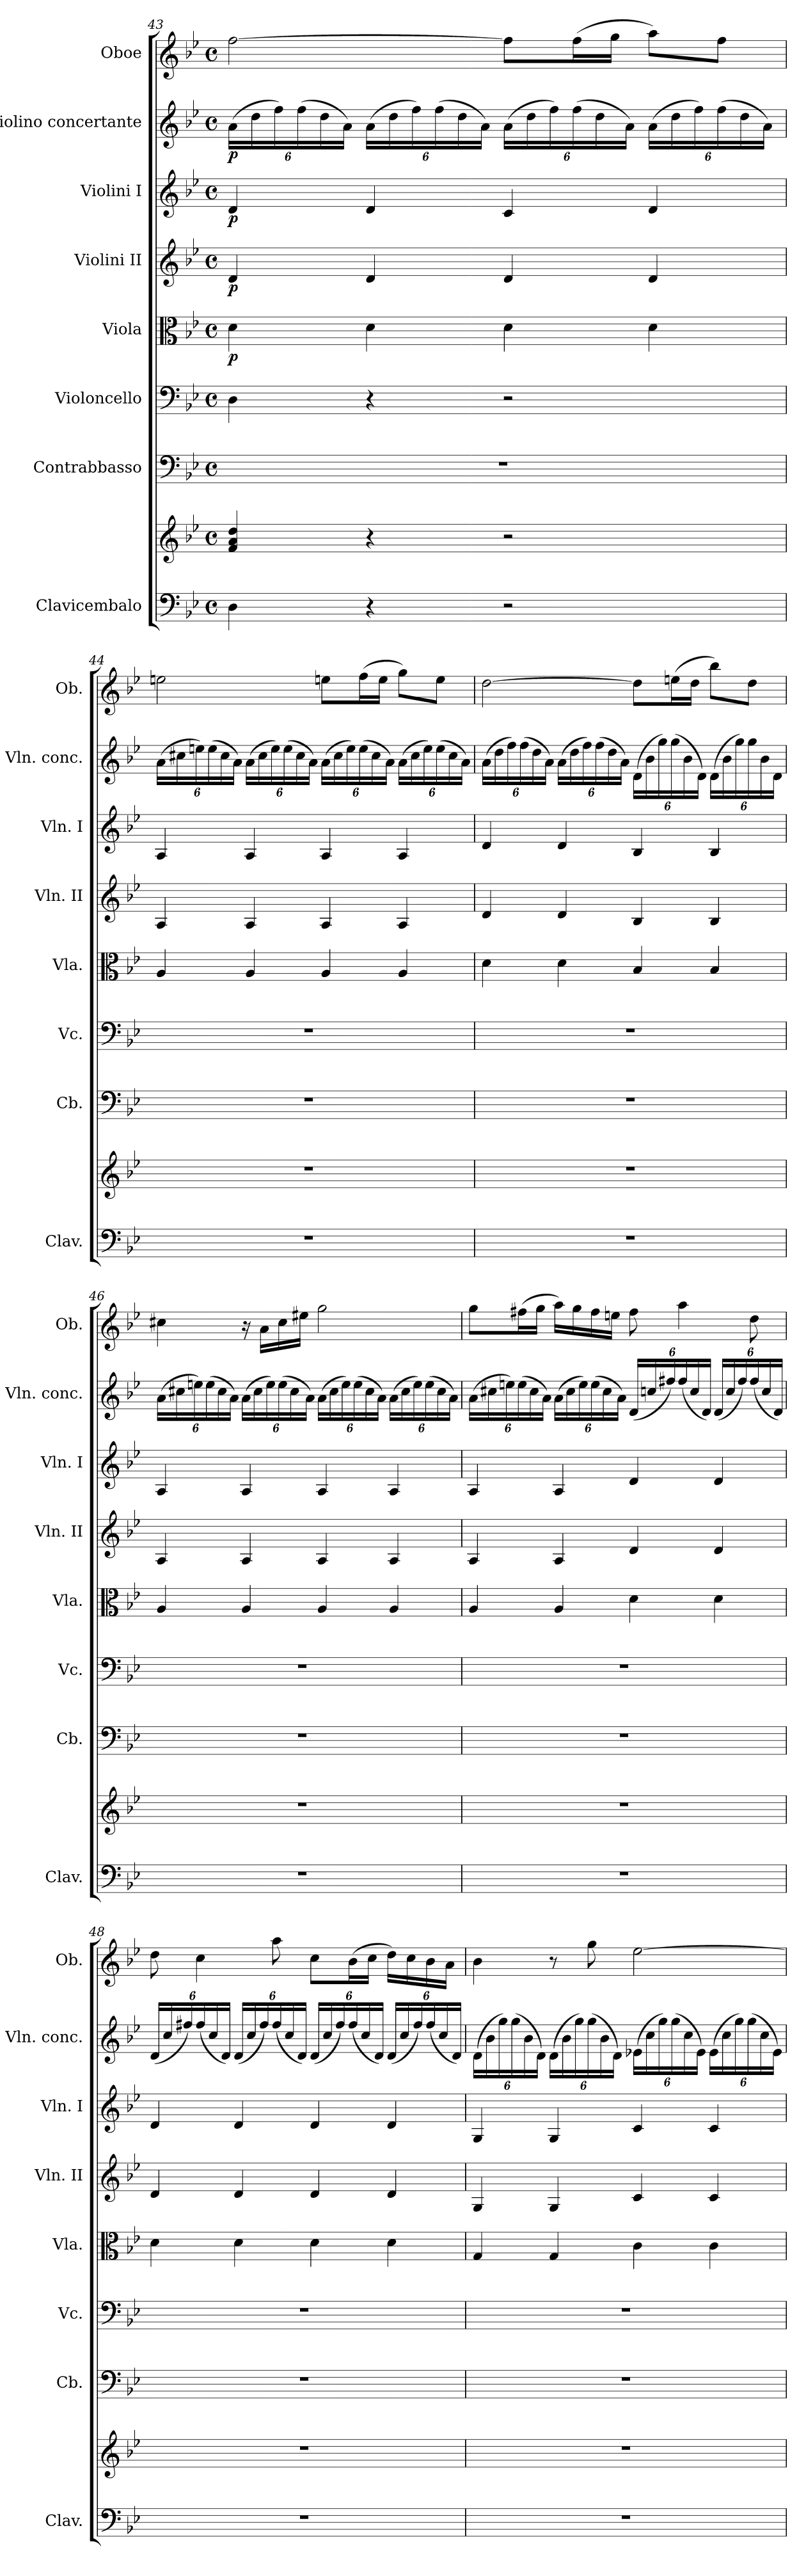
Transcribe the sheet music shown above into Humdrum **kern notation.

**kern	**kern	**kern	**kern	**kern	**dynam	**kern	**dynam	**kern	**dynam	**kern	**dynam	**kern
*part8	*part8	*part7	*part6	*part5	*part5	*part4	*part4	*part3	*part3	*part2	*part2	*part1
*staff9	*staff8	*staff7	*staff6	*staff5	*staff5	*staff4	*staff4	*staff3	*staff3	*staff2	*staff2	*staff1
*I"Clavicembalo	*	*I"Contrabbasso	*I"Violoncello	*I"Viola	*	*I"Violini II	*	*I"Violini I	*	*I"Violino concertante	*	*I"Oboe
*I'Clav.	*	*I'Cb.	*I'Vc.	*I'Vla.	*	*I'Vln. II	*	*I'Vln. I	*	*I'Vln. conc.	*	*I'Ob.
*clefF4	*clefG2	*clefF4	*clefF4	*clefC3	*	*clefG2	*	*clefG2	*	*clefG2	*	*clefG2
*	*	*ITrd7c12	*	*	*	*	*	*	*	*	*	*
*k[b-e-]	*k[b-e-]	*k[b-e-]	*k[b-e-]	*k[b-e-]	*	*k[b-e-]	*	*k[b-e-]	*	*k[b-e-]	*	*k[b-e-]
*M4/4	*M4/4	*M4/4	*M4/4	*M4/4	*	*M4/4	*	*M4/4	*	*M4/4	*	*M4/4
*met(c)	*met(c)	*met(c)	*met(c)	*met(c)	*	*met(c)	*	*met(c)	*	*met(c)	*	*met(c)
*	*	*	*	*	*	*	*	*	*	*Xbrackettup	*	*
=43	=43	=43	=43	=43	=43	=43	=43	=43	=43	=43	=43	=43
!	!	!	!	!	!LO:DY:b	!	!LO:DY:b	!	!LO:DY:b	!	!LO:DY:b	!
4D\	4f/ 4a/ 4dd/	1r	4D\	4d\	p	4d/	p	4d/	p	(>24a\LL	p	[2ff\
.	.	.	.	.	.	.	.	.	.	24dd\	.	.
.	.	.	.	.	.	.	.	.	.	24ff\)	.	.
.	.	.	.	.	.	.	.	.	.	(>24ff\	.	.
.	.	.	.	.	.	.	.	.	.	24dd\	.	.
.	.	.	.	.	.	.	.	.	.	24a\JJ)	.	.
4r	4r	.	4r	4d\	.	4d/	.	4d/	.	(>24a\LL	.	.
.	.	.	.	.	.	.	.	.	.	24dd\	.	.
.	.	.	.	.	.	.	.	.	.	24ff\)	.	.
.	.	.	.	.	.	.	.	.	.	(>24ff\	.	.
.	.	.	.	.	.	.	.	.	.	24dd\	.	.
.	.	.	.	.	.	.	.	.	.	24a\JJ)	.	.
2r	2r	.	2r	4d\	.	4d/	.	4c/	.	(>24a\LL	.	8ff\L]
.	.	.	.	.	.	.	.	.	.	24dd\	.	.
.	.	.	.	.	.	.	.	.	.	24ff\)	.	.
.	.	.	.	.	.	.	.	.	.	(>24ff\	.	(>16ff\L
.	.	.	.	.	.	.	.	.	.	24dd\	.	.
.	.	.	.	.	.	.	.	.	.	.	.	16gg\JJ
.	.	.	.	.	.	.	.	.	.	24a\JJ)	.	.
.	.	.	.	4d\	.	4d/	.	4d/	.	(>24a\LL	.	8aa\L)
.	.	.	.	.	.	.	.	.	.	24dd\	.	.
.	.	.	.	.	.	.	.	.	.	24ff\)	.	.
.	.	.	.	.	.	.	.	.	.	(>24ff\	.	8ff\J
.	.	.	.	.	.	.	.	.	.	24dd\	.	.
.	.	.	.	.	.	.	.	.	.	24a\JJ)	.	.
!!LO:PB:g=z
=44	=44	=44	=44	=44	=44	=44	=44	=44	=44	=44	=44	=44
1r	1r	1r	1r	4A/	.	4A/	.	4A/	.	(>24a\LL	.	2een\
.	.	.	.	.	.	.	.	.	.	24cc#X\	.	.
.	.	.	.	.	.	.	.	.	.	24een\)	.	.
.	.	.	.	.	.	.	.	.	.	(>24ee\	.	.
.	.	.	.	.	.	.	.	.	.	24cc#\	.	.
.	.	.	.	.	.	.	.	.	.	24a\JJ)	.	.
.	.	.	.	4A/	.	4A/	.	4A/	.	(>24a\LL	.	.
.	.	.	.	.	.	.	.	.	.	24cc#\	.	.
.	.	.	.	.	.	.	.	.	.	24ee\)	.	.
.	.	.	.	.	.	.	.	.	.	(>24ee\	.	.
.	.	.	.	.	.	.	.	.	.	24cc#\	.	.
.	.	.	.	.	.	.	.	.	.	24a\JJ)	.	.
.	.	.	.	4A/	.	4A/	.	4A/	.	(>24a\LL	.	8een\L
.	.	.	.	.	.	.	.	.	.	24cc#\	.	.
.	.	.	.	.	.	.	.	.	.	24ee\)	.	.
.	.	.	.	.	.	.	.	.	.	(>24ee\	.	(>16ff\L
.	.	.	.	.	.	.	.	.	.	24cc#\	.	.
.	.	.	.	.	.	.	.	.	.	.	.	16ee\JJ
.	.	.	.	.	.	.	.	.	.	24a\JJ)	.	.
.	.	.	.	4A/	.	4A/	.	4A/	.	(>24a\LL	.	8gg\L)
.	.	.	.	.	.	.	.	.	.	24cc#\	.	.
.	.	.	.	.	.	.	.	.	.	24ee\)	.	.
.	.	.	.	.	.	.	.	.	.	(>24ee\	.	8ee\J
.	.	.	.	.	.	.	.	.	.	24cc#\	.	.
.	.	.	.	.	.	.	.	.	.	24a\JJ)	.	.
=45	=45	=45	=45	=45	=45	=45	=45	=45	=45	=45	=45	=45
1r	1r	1r	1r	4d\	.	4d/	.	4d/	.	(>24a\LL	.	[2dd\
.	.	.	.	.	.	.	.	.	.	24dd\	.	.
.	.	.	.	.	.	.	.	.	.	24ff\)	.	.
.	.	.	.	.	.	.	.	.	.	(>24ff\	.	.
.	.	.	.	.	.	.	.	.	.	24dd\	.	.
.	.	.	.	.	.	.	.	.	.	24a\JJ)	.	.
.	.	.	.	4d\	.	4d/	.	4d/	.	(>24a\LL	.	.
.	.	.	.	.	.	.	.	.	.	24dd\	.	.
.	.	.	.	.	.	.	.	.	.	24ff\)	.	.
.	.	.	.	.	.	.	.	.	.	(>24ff\	.	.
.	.	.	.	.	.	.	.	.	.	24dd\	.	.
.	.	.	.	.	.	.	.	.	.	24a\JJ)	.	.
.	.	.	.	4B-/	.	4B-/	.	4B-/	.	(>24d\LL	.	8dd\L]
.	.	.	.	.	.	.	.	.	.	24b-\	.	.
.	.	.	.	.	.	.	.	.	.	24gg\)	.	.
.	.	.	.	.	.	.	.	.	.	(>24gg\	.	(>16een\L
.	.	.	.	.	.	.	.	.	.	24b-\	.	.
.	.	.	.	.	.	.	.	.	.	.	.	16dd\JJ
.	.	.	.	.	.	.	.	.	.	24d\JJ)	.	.
.	.	.	.	4B-/	.	4B-/	.	4B-/	.	(>24d\LL	.	8bb-\L)
.	.	.	.	.	.	.	.	.	.	24b-\	.	.
.	.	.	.	.	.	.	.	.	.	24gg\)	.	.
.	.	.	.	.	.	.	.	.	.	24gg\	.	8dd\J
.	.	.	.	.	.	.	.	.	.	24b-\	.	.
.	.	.	.	.	.	.	.	.	.	24d\JJ	.	.
!!LO:PB:g=z
=46	=46	=46	=46	=46	=46	=46	=46	=46	=46	=46	=46	=46
1r	1r	1r	1r	4A/	.	4A/	.	4A/	.	(>24a\LL	.	4cc#X\
.	.	.	.	.	.	.	.	.	.	24cc#X\	.	.
.	.	.	.	.	.	.	.	.	.	24een\)	.	.
.	.	.	.	.	.	.	.	.	.	(>24ee\	.	.
.	.	.	.	.	.	.	.	.	.	24cc#\	.	.
.	.	.	.	.	.	.	.	.	.	24a\JJ)	.	.
.	.	.	.	4A/	.	4A/	.	4A/	.	(>24a\LL	.	16r
.	.	.	.	.	.	.	.	.	.	24cc#\	.	.
.	.	.	.	.	.	.	.	.	.	.	.	16a\LL
.	.	.	.	.	.	.	.	.	.	24ee\)	.	.
.	.	.	.	.	.	.	.	.	.	(>24ee\	.	16cc#\
.	.	.	.	.	.	.	.	.	.	24cc#\	.	.
.	.	.	.	.	.	.	.	.	.	.	.	16ee#X\JJ
.	.	.	.	.	.	.	.	.	.	24a\JJ)	.	.
.	.	.	.	4A/	.	4A/	.	4A/	.	(>24a\LL	.	2gg\
.	.	.	.	.	.	.	.	.	.	24cc#\	.	.
.	.	.	.	.	.	.	.	.	.	24ee\)	.	.
.	.	.	.	.	.	.	.	.	.	(>24ee\	.	.
.	.	.	.	.	.	.	.	.	.	24cc#\	.	.
.	.	.	.	.	.	.	.	.	.	24a\JJ)	.	.
.	.	.	.	4A/	.	4A/	.	4A/	.	(>24a\LL	.	.
.	.	.	.	.	.	.	.	.	.	24cc#\	.	.
.	.	.	.	.	.	.	.	.	.	24ee\)	.	.
.	.	.	.	.	.	.	.	.	.	(>24ee\	.	.
.	.	.	.	.	.	.	.	.	.	24cc#\	.	.
.	.	.	.	.	.	.	.	.	.	24a\JJ)	.	.
!!LO:PB:g=z
=47	=47	=47	=47	=47	=47	=47	=47	=47	=47	=47	=47	=47
1r	1r	1r	1r	4A/	.	4A/	.	4A/	.	(>24a\LL	.	8gg\L
.	.	.	.	.	.	.	.	.	.	24cc#X\	.	.
.	.	.	.	.	.	.	.	.	.	24een\)	.	.
.	.	.	.	.	.	.	.	.	.	(>24ee\	.	(>16ff#X\L
.	.	.	.	.	.	.	.	.	.	24cc#\	.	.
.	.	.	.	.	.	.	.	.	.	.	.	16gg\JJ
.	.	.	.	.	.	.	.	.	.	24a\JJ)	.	.
.	.	.	.	4A/	.	4A/	.	4A/	.	(>24a\LL	.	16aa\LL)
.	.	.	.	.	.	.	.	.	.	24cc#\	.	.
.	.	.	.	.	.	.	.	.	.	.	.	16gg\
.	.	.	.	.	.	.	.	.	.	24ee\)	.	.
.	.	.	.	.	.	.	.	.	.	(>24ee\	.	16ff#\
.	.	.	.	.	.	.	.	.	.	24cc#\	.	.
.	.	.	.	.	.	.	.	.	.	.	.	16een\JJ
.	.	.	.	.	.	.	.	.	.	24a\JJ)	.	.
.	.	.	.	4d\	.	4d/	.	4d/	.	(<24d/LL	.	8ff#\
.	.	.	.	.	.	.	.	.	.	24ccn/	.	.
.	.	.	.	.	.	.	.	.	.	24ff#X/)	.	.
.	.	.	.	.	.	.	.	.	.	(<24ff#/	.	4aa\
.	.	.	.	.	.	.	.	.	.	24cc/	.	.
.	.	.	.	.	.	.	.	.	.	24d/JJ)	.	.
.	.	.	.	4d\	.	4d/	.	4d/	.	(<24d/LL	.	.
.	.	.	.	.	.	.	.	.	.	24cc/	.	.
.	.	.	.	.	.	.	.	.	.	24ff#/)	.	.
.	.	.	.	.	.	.	.	.	.	(<24ff#/	.	8dd\
.	.	.	.	.	.	.	.	.	.	24cc/	.	.
.	.	.	.	.	.	.	.	.	.	24d/JJ)	.	.
!!LO:PB:g=z
=48	=48	=48	=48	=48	=48	=48	=48	=48	=48	=48	=48	=48
1r	1r	1r	1r	4d\	.	4d/	.	4d/	.	(<24d/LL	.	8dd\
.	.	.	.	.	.	.	.	.	.	24cc/	.	.
.	.	.	.	.	.	.	.	.	.	24ff#X/)	.	.
.	.	.	.	.	.	.	.	.	.	(<24ff#/	.	4cc\
.	.	.	.	.	.	.	.	.	.	24cc/	.	.
.	.	.	.	.	.	.	.	.	.	24d/JJ)	.	.
.	.	.	.	4d\	.	4d/	.	4d/	.	(<24d/LL	.	.
.	.	.	.	.	.	.	.	.	.	24cc/	.	.
.	.	.	.	.	.	.	.	.	.	24ff#/)	.	.
.	.	.	.	.	.	.	.	.	.	(<24ff#/	.	8aa\
.	.	.	.	.	.	.	.	.	.	24cc/	.	.
.	.	.	.	.	.	.	.	.	.	24d/JJ)	.	.
.	.	.	.	4d\	.	4d/	.	4d/	.	(<24d/LL	.	8cc\L
.	.	.	.	.	.	.	.	.	.	24cc/	.	.
.	.	.	.	.	.	.	.	.	.	24ff#/)	.	.
.	.	.	.	.	.	.	.	.	.	(<24ff#/	.	(>16b-\L
.	.	.	.	.	.	.	.	.	.	24cc/	.	.
.	.	.	.	.	.	.	.	.	.	.	.	16cc\JJ
.	.	.	.	.	.	.	.	.	.	24d/JJ)	.	.
.	.	.	.	4d\	.	4d/	.	4d/	.	(<24d/LL	.	16dd\LL)
.	.	.	.	.	.	.	.	.	.	24cc/	.	.
.	.	.	.	.	.	.	.	.	.	.	.	16cc\
.	.	.	.	.	.	.	.	.	.	24ff#/)	.	.
.	.	.	.	.	.	.	.	.	.	(<24ff#/	.	16b-\
.	.	.	.	.	.	.	.	.	.	24cc/	.	.
.	.	.	.	.	.	.	.	.	.	.	.	16a\JJ
.	.	.	.	.	.	.	.	.	.	24d/JJ)	.	.
!!LO:PB:g=z
=49	=49	=49	=49	=49	=49	=49	=49	=49	=49	=49	=49	=49
1r	1r	1r	1r	4G/	.	4G/	.	4G/	.	(>24d\LL	.	4b-\
.	.	.	.	.	.	.	.	.	.	24b-\	.	.
.	.	.	.	.	.	.	.	.	.	24gg\)	.	.
.	.	.	.	.	.	.	.	.	.	(>24gg\	.	.
.	.	.	.	.	.	.	.	.	.	24b-\	.	.
.	.	.	.	.	.	.	.	.	.	24d\JJ)	.	.
.	.	.	.	4G/	.	4G/	.	4G/	.	(>24d\LL	.	8r
.	.	.	.	.	.	.	.	.	.	24b-\	.	.
.	.	.	.	.	.	.	.	.	.	24gg\)	.	.
.	.	.	.	.	.	.	.	.	.	(>24gg\	.	8gg\
.	.	.	.	.	.	.	.	.	.	24b-\	.	.
.	.	.	.	.	.	.	.	.	.	24d\JJ)	.	.
.	.	.	.	4c\	.	4c/	.	4c/	.	(>24e-X\LL	.	[2ee-\
.	.	.	.	.	.	.	.	.	.	24cc\	.	.
.	.	.	.	.	.	.	.	.	.	24gg\)	.	.
.	.	.	.	.	.	.	.	.	.	(>24gg\	.	.
.	.	.	.	.	.	.	.	.	.	24cc\	.	.
.	.	.	.	.	.	.	.	.	.	24e-\JJ)	.	.
.	.	.	.	4c\	.	4c/	.	4c/	.	(>24e-\LL	.	.
.	.	.	.	.	.	.	.	.	.	24cc\	.	.
.	.	.	.	.	.	.	.	.	.	24gg\)	.	.
.	.	.	.	.	.	.	.	.	.	(>24gg\	.	.
.	.	.	.	.	.	.	.	.	.	24cc\	.	.
.	.	.	.	.	.	.	.	.	.	24e-\JJ)	.	.
=	=	=	=	=	=	=	=	=	=	=	=	=
*-	*-	*-	*-	*-	*-	*-	*-	*-	*-	*-	*-	*-
